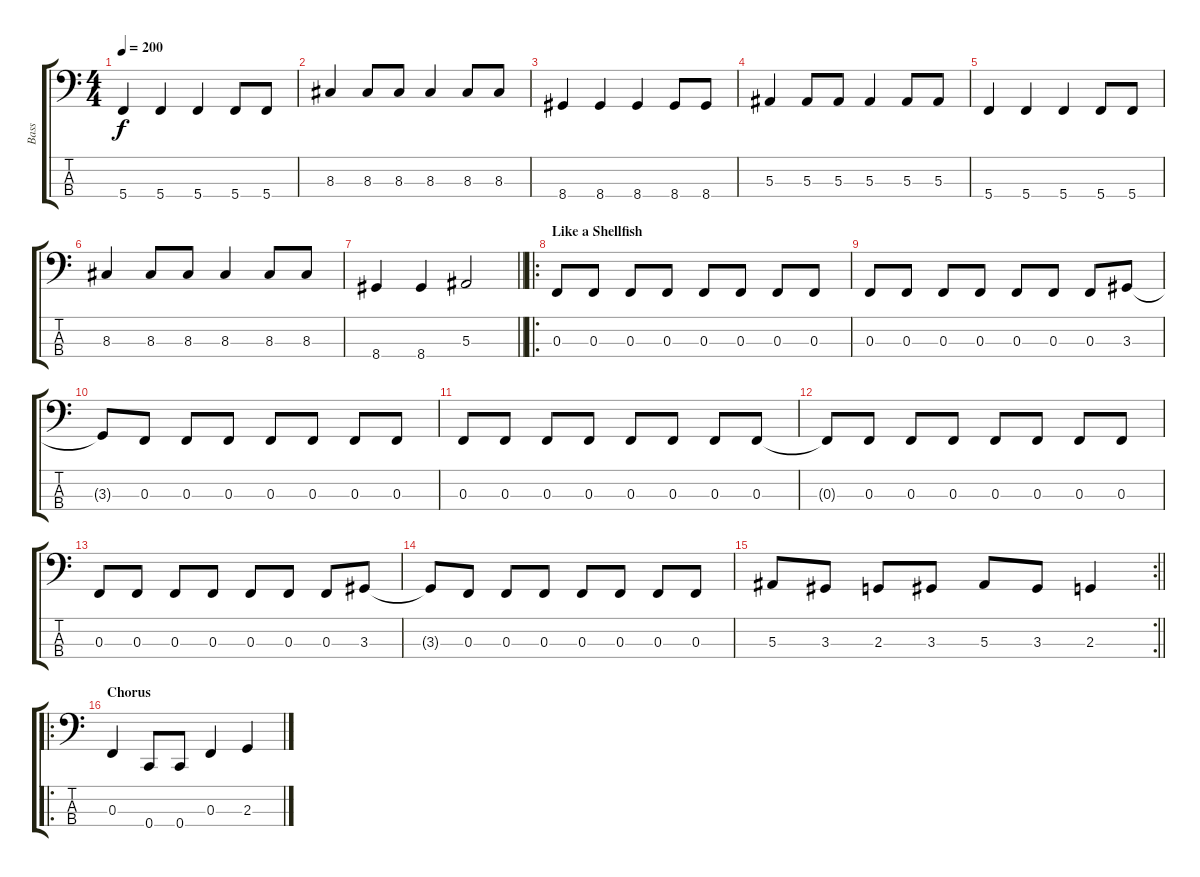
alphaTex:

\track ("Bass" "Bass") {instrument electricbassfinger}
\staff {score tabs}
\tuning (Eb2 Bb1 F1 C1) {hide}
\ts (4 4)
\tempo 200
\clef f4
\ks c
5.4.4{dy f} 5.4.4 5.4.4 5.4.8 5.4.8 |
8.3.4 8.3.8 8.3.8 8.3.4 8.3.8 8.3.8 |
8.4.4 8.4.4 8.4.4 8.4.8 8.4.8 |
5.3.4 5.3.8 5.3.8 5.3.4 5.3.8 5.3.8 |
5.4.4 5.4.4 5.4.4 5.4.8 5.4.8 |
8.3.4 8.3.8 8.3.8 8.3.4 8.3.8 8.3.8 |
\barLineRight lightlight
8.4.4 8.4.4 5.3.2 |
\ro
\section ("" "Like a Shellfish")
0.3.8 0.3.8 0.3.8 0.3.8 0.3.8 0.3.8 0.3.8 0.3.8 |
0.3.8 0.3.8 0.3.8 0.3.8 0.3.8 0.3.8 0.3.8 3.3.8 |
3.3{t}.8 0.3.8 0.3.8 0.3.8 0.3.8 0.3.8 0.3.8 0.3.8 |
0.3.8 0.3.8 0.3.8 0.3.8 0.3.8 0.3.8 0.3.8 0.3.8 |
0.3{t}.8 0.3.8 0.3.8 0.3.8 0.3.8 0.3.8 0.3.8 0.3.8 |
0.3.8 0.3.8 0.3.8 0.3.8 0.3.8 0.3.8 0.3.8 3.3.8 |
3.3{t}.8 0.3.8 0.3.8 0.3.8 0.3.8 0.3.8 0.3.8 0.3.8 |
\rc 2
\barLineRight lightlight
5.3.8 3.3.8 2.3.8 3.3.8 5.3.8 3.3.8 2.3.4 |
\ro
\section ("" "Chorus")
0.3.4 0.4.8 0.4.8 0.3.4 2.3.4
